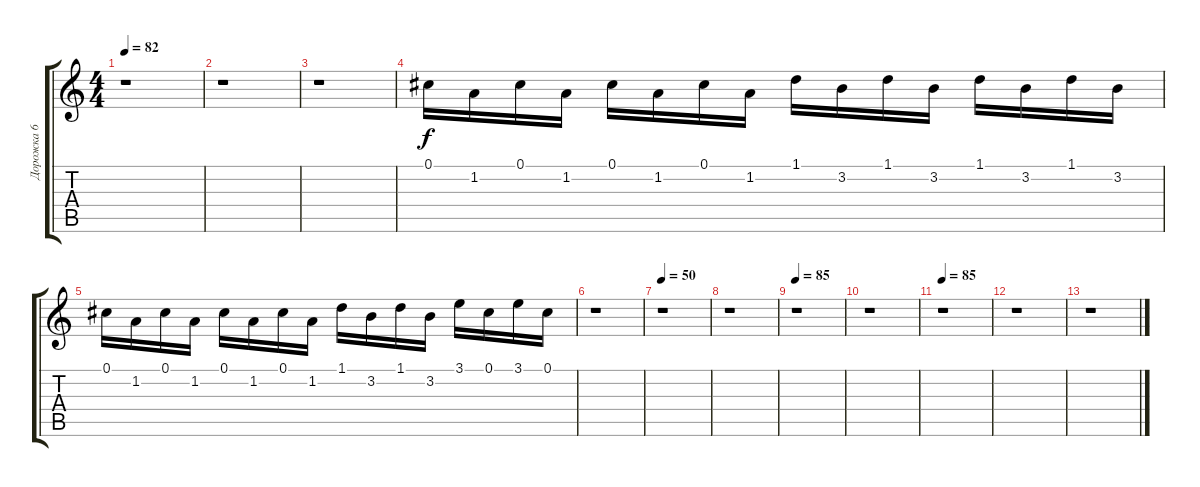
\track ("Дорожка 6" "Дорожка 6") {instrument overdrivenguitar}
\staff {score tabs}
\tuning (Db4 Ab3 E3 B2 Gb2 B1) {hide}
\ts (4 4)
\tempo 82
\clef g2
\ks c
r.1{dy f} |
r.1 |
r.1 |
0.1.16{instrument electricguitarjazz} 1.2.16 0.1.16 1.2.16 0.1.16 1.2.16 0.1.16 1.2.16 1.1.16 3.2.16 1.1.16 3.2.16 1.1.16 3.2.16 1.1.16 3.2.16 |
0.1.16{instrument electricguitarjazz} 1.2.16 0.1.16 1.2.16 0.1.16 1.2.16 0.1.16 1.2.16 1.1.16 3.2.16 1.1.16 3.2.16 3.1.16 0.1.16 3.1.16 0.1.16 |
r.1 |
\tempo 50
r.1 |
r.1 |
\tempo 85
r.1 |
r.1 |
\tempo 85
r.1 |
r.1 |
r.1
